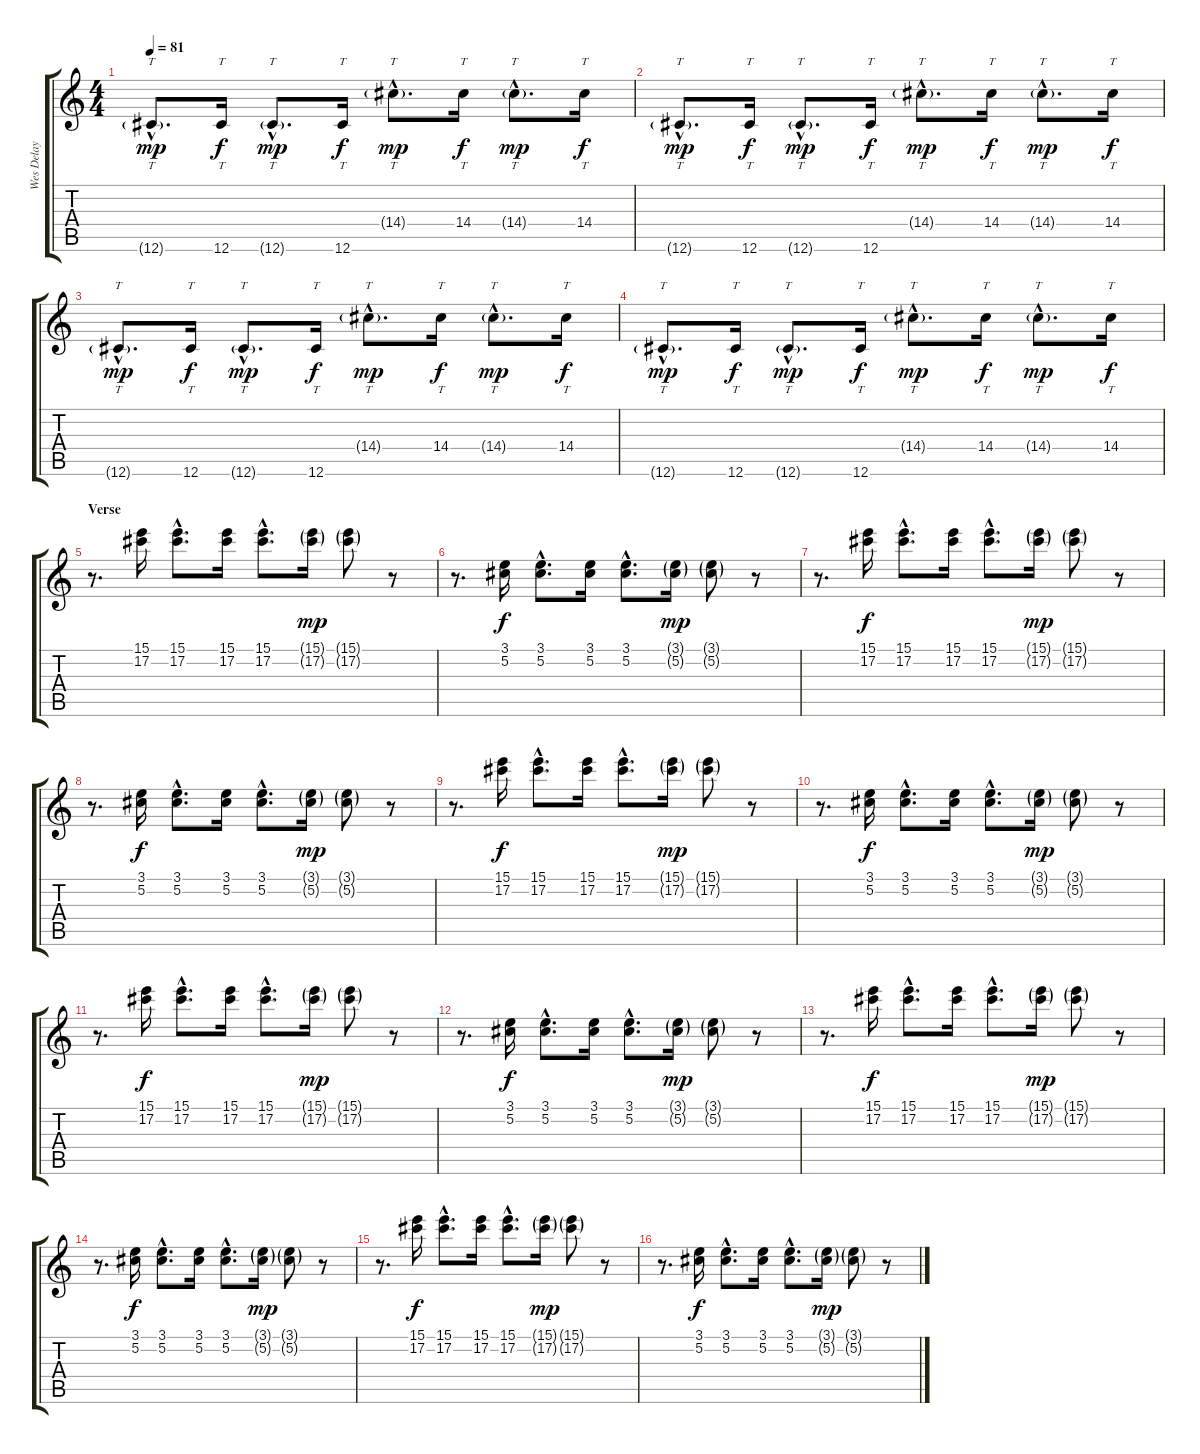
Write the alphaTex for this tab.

\track ("Wes Delay" "Wes Delay") {instrument distortionguitar}
\staff {score tabs}
\tuning (Db4 Ab3 E3 B2 Gb2 Db2) {hide}
\ts (4 4)
\tempo 81
\clef g2
\ks c
12.6{g hac}.8{tt d dy mp} 12.6.16{tt dy f} 12.6{g hac}.8{tt d dy mp} 12.6.16{tt dy f} 14.4{g hac}.8{tt d dy mp} 14.4.16{tt dy f} 14.4{g hac}.8{tt d dy mp} 14.4.16{tt dy f} |
12.6{g hac}.8{tt d dy mp} 12.6.16{tt dy f} 12.6{g hac}.8{tt d dy mp} 12.6.16{tt dy f} 14.4{g hac}.8{tt d dy mp} 14.4.16{tt dy f} 14.4{g hac}.8{tt d dy mp} 14.4.16{tt dy f} |
12.6{g hac}.8{tt d dy mp} 12.6.16{tt dy f} 12.6{g hac}.8{tt d dy mp} 12.6.16{tt dy f} 14.4{g hac}.8{tt d dy mp} 14.4.16{tt dy f} 14.4{g hac}.8{tt d dy mp} 14.4.16{tt dy f} |
12.6{g hac}.8{tt d dy mp} 12.6.16{tt dy f} 12.6{g hac}.8{tt d dy mp} 12.6.16{tt dy f} 14.4{g hac}.8{tt d dy mp} 14.4.16{tt dy f} 14.4{g hac}.8{tt d dy mp} 14.4.16{tt dy f} |
\section ("" "Verse")
r.8{d balance 8 instrument electricguitarclean} (15.1 17.2).16 (15.1{hac} 17.2{hac}).8{d} (15.1 17.2).16 (15.1{hac} 17.2{hac}).8{d} (15.1{g} 17.2{g}).16{dy mp} (15.1{g} 17.2{g}).8 r.8 |
r.8{d} (3.1 5.2).16{dy f} (3.1{hac} 5.2{hac}).8{d} (3.1 5.2).16 (3.1{hac} 5.2{hac}).8{d} (3.1{g} 5.2{g}).16{dy mp} (3.1{g} 5.2{g}).8 r.8 |
r.8{d} (15.1 17.2).16{dy f} (15.1{hac} 17.2{hac}).8{d} (15.1 17.2).16 (15.1{hac} 17.2{hac}).8{d} (15.1{g} 17.2{g}).16{dy mp} (15.1{g} 17.2{g}).8 r.8 |
r.8{d} (3.1 5.2).16{dy f} (3.1{hac} 5.2{hac}).8{d} (3.1 5.2).16 (3.1{hac} 5.2{hac}).8{d} (3.1{g} 5.2{g}).16{dy mp} (3.1{g} 5.2{g}).8 r.8 |
r.8{d} (15.1 17.2).16{dy f} (15.1{hac} 17.2{hac}).8{d} (15.1 17.2).16 (15.1{hac} 17.2{hac}).8{d} (15.1{g} 17.2{g}).16{dy mp} (15.1{g} 17.2{g}).8 r.8 |
r.8{d} (3.1 5.2).16{dy f} (3.1{hac} 5.2{hac}).8{d} (3.1 5.2).16 (3.1{hac} 5.2{hac}).8{d} (3.1{g} 5.2{g}).16{dy mp} (3.1{g} 5.2{g}).8 r.8 |
r.8{d} (15.1 17.2).16{dy f} (15.1{hac} 17.2{hac}).8{d} (15.1 17.2).16 (15.1{hac} 17.2{hac}).8{d} (15.1{g} 17.2{g}).16{dy mp} (15.1{g} 17.2{g}).8 r.8 |
r.8{d} (3.1 5.2).16{dy f} (3.1{hac} 5.2{hac}).8{d} (3.1 5.2).16 (3.1{hac} 5.2{hac}).8{d} (3.1{g} 5.2{g}).16{dy mp} (3.1{g} 5.2{g}).8 r.8 |
r.8{d} (15.1 17.2).16{dy f} (15.1{hac} 17.2{hac}).8{d} (15.1 17.2).16 (15.1{hac} 17.2{hac}).8{d} (15.1{g} 17.2{g}).16{dy mp} (15.1{g} 17.2{g}).8 r.8 |
r.8{d} (3.1 5.2).16{dy f} (3.1{hac} 5.2{hac}).8{d} (3.1 5.2).16 (3.1{hac} 5.2{hac}).8{d} (3.1{g} 5.2{g}).16{dy mp} (3.1{g} 5.2{g}).8 r.8 |
r.8{d} (15.1 17.2).16{dy f} (15.1{hac} 17.2{hac}).8{d} (15.1 17.2).16 (15.1{hac} 17.2{hac}).8{d} (15.1{g} 17.2{g}).16{dy mp} (15.1{g} 17.2{g}).8 r.8 |
r.8{d} (3.1 5.2).16{dy f} (3.1{hac} 5.2{hac}).8{d} (3.1 5.2).16 (3.1{hac} 5.2{hac}).8{d} (3.1{g} 5.2{g}).16{dy mp} (3.1{g} 5.2{g}).8 r.8
